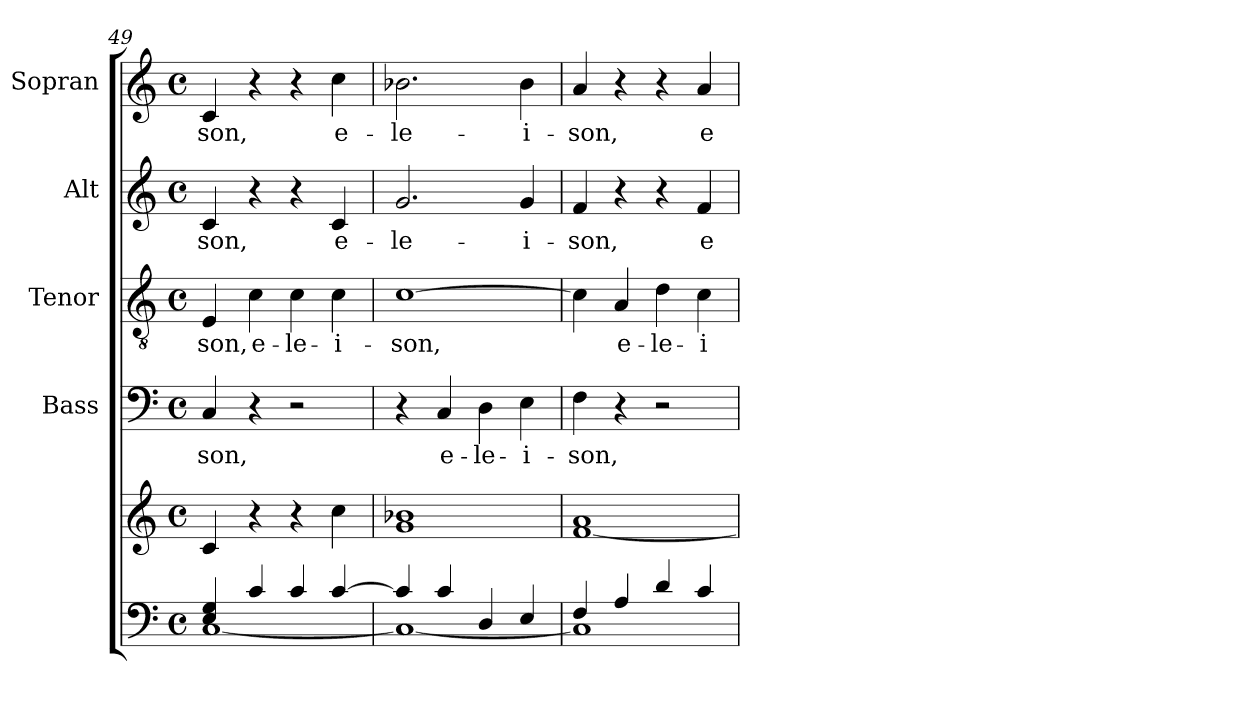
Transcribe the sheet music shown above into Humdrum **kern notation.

**kern	**kern	**kern	**text	**kern	**text	**kern	**text	**kern	**text
*part5	*part5	*part4	*part4	*part3	*part3	*part2	*part2	*part1	*part1
*staff6	*staff5	*staff4	*staff4	*staff3	*staff3	*staff2	*staff2	*staff1	*staff1
*	*	*I"Bass	*	*I"Tenor	*	*I"Alt	*	*I"Sopran	*
*	*	*I'B.	*	*I'T.	*	*I'A.	*	*I'S.	*
*clefF4	*clefG2	*clefF4	*	*clefGv2	*	*clefG2	*	*clefG2	*
*k[]	*k[]	*k[]	*	*k[]	*	*k[]	*	*k[]	*
*C:	*C:	*C:	*	*C:	*	*C:	*	*C:	*
*M4/4	*M4/4	*M4/4	*	*M4/4	*	*M4/4	*	*M4/4	*
*met(c)	*met(c)	*met(c)	*	*met(c)	*	*met(c)	*	*met(c)	*
=49	=49	=49	=49	=49	=49	=49	=49	=49	=49
*^	*	*	*	*	*	*	*	*	*
!	!	!	!	!LO:LY:b	!	!LO:LY:b	!	!LO:LY:b	!	!LO:LY:b
4E/ 4G/	[<1C	4c/	4C/	-son,	4E/	-son,	4c/	-son,	4c/	-son,
!	!	!	!	!	!	!LO:LY:b	!	!	!	!
4c/	.	4r	4r	.	4c\	e-	4r	.	4r	.
!	!	!	!	!	!	!LO:LY:b	!	!	!	!
4c/	.	4r	2r	.	4c\	-le-	4r	.	4r	.
!	!	!	!	!	!	!LO:LY:b	!	!LO:LY:b	!	!LO:LY:b
[>4c/	.	4cc\	.	.	4c\	-i-	4c/	e-	4cc\	e-
=50	=50	=50	=50	=50	=50	=50	=50	=50	=50	=50
!	!	!	!	!	!	!LO:LY:b	!	!LO:LY:b	!	!LO:LY:b
4c/]	1C_	1g 1b-X	4r	.	[1c	-son,	2.g/	-le-	2.b-X\	-le-
!	!	!	!	!LO:LY:b	!	!	!	!	!	!
4c/	.	.	4C/	e-	.	.	.	.	.	.
!	!	!	!	!LO:LY:b	!	!	!	!	!	!
4D/	.	.	4D\	-le-	.	.	.	.	.	.
!	!	!	!	!LO:LY:b	!	!	!	!LO:LY:b	!	!LO:LY:b
4E/	.	.	4E\	-i-	.	.	4g/	-i-	4b-\	-i-
!!LO:PB:g=z
=51	=51	=51	=51	=51	=51	=51	=51	=51	=51	=51
!	!	!	!	!LO:LY:b	!	!	!	!LO:LY:b	!	!LO:LY:b
4F/	1C]	[1f 1a	4F\	-son,	4c\]	.	4f/	-son,	4a/	-son,
!	!	!	!	!	!	!LO:LY:b	!	!	!	!
4A/	.	.	4r	.	4A/	e-	4r	.	4r	.
!	!	!	!	!	!	!LO:LY:b	!	!	!	!
4d/	.	.	2r	.	4d\	-le-	4r	.	4r	.
!	!	!	!	!	!	!LO:LY:b	!	!LO:LY:b	!	!LO:LY:b
4c/	.	.	.	.	4c\	-i-	4f/	e-	4a/	e-
*v	*v	*	*	*	*	*	*	*	*	*
=	=	=	=	=	=	=	=	=	=
*-	*-	*-	*-	*-	*-	*-	*-	*-	*-
